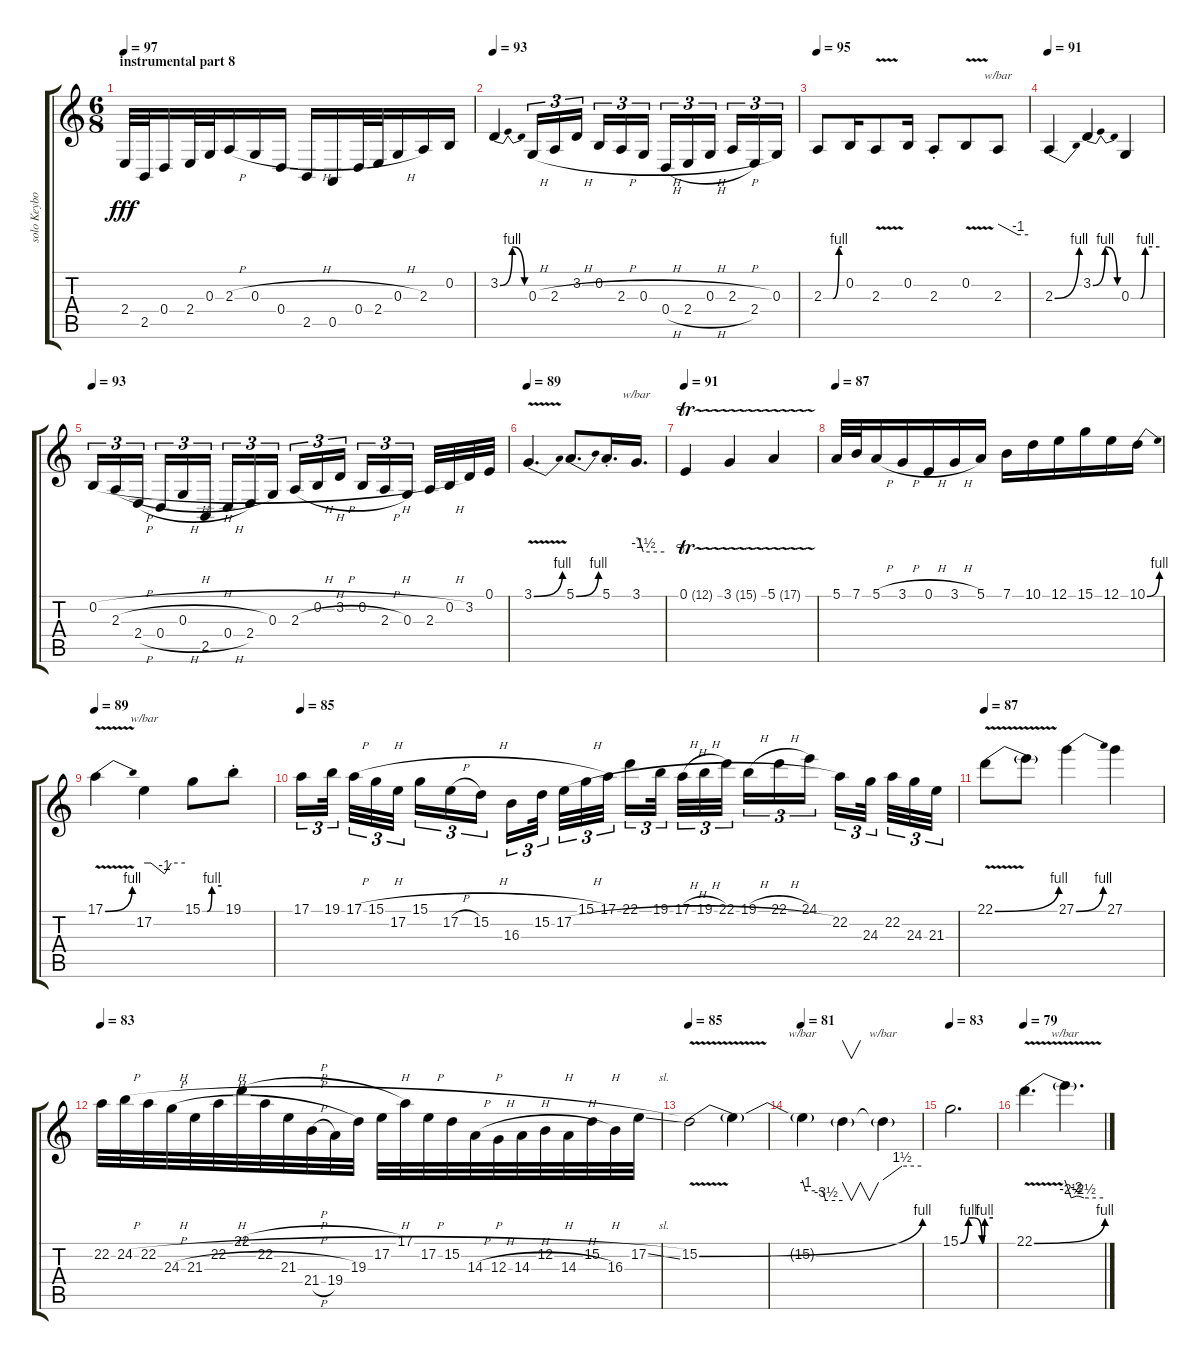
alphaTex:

\track ("solo Keyboard and Guitar" "solo Keybo") {instrument lead8bassandlead}
\staff {score tabs}
\tuning (E4 B3 G3 D3 A2 E2) {hide}
\ts (6 8)
\section ("" "instrumental part 8")
\tempo 95
\tempo 97
\clef g2
\ks c
2.4.32{dy fff} 2.5.32 0.4.16 2.4.32 0.3.32 2.3{h}.16 0.3{h}.16 0.4.16 2.5.16 0.5.16 0.4.32 2.4.32 0.3{h}.16 2.3.16 0.2.16 |
\tempo 93
3.2{be (bendrelease 0 0 30 4 40 4 60 0)}.4 0.3{h}.16{tu (3 2)} 2.3{h}.16{tu (3 2)} 3.2.16{tu (3 2)} 0.2.16{tu (3 2)} 2.3{h}.16{tu (3 2)} 0.3{h}.16{tu (3 2) beam splitsecondary} 0.4{h}.16{tu (3 2)} 2.4{h}.16{tu (3 2)} 0.3{h}.16{tu (3 2) beam splitsecondary} 2.3{h}.16{tu (3 2)} 2.4.16{tu (3 2)} 0.3.16{tu (3 2)} |
\tempo 95
2.3{be (custom 0 0 30 0 50 4 60 4)}.8 0.2.16 2.3{v}.8 0.2.16 2.3{st}.8 0.2{v}.8 2.3.8{tbe (custom default 0 0 40 -4 60 -4)} |
\tempo 91
2.3{be (bend 0 0 60 4)}.4 3.2{be (bendrelease 0 0 10 4 30 4 60 0)}.4 0.3{be (custom 0 0 20 0 30 4 60 4)}.4 |
\tempo 93
0.2{h}.16{tu (3 2)} 2.3{h}.16{tu (3 2)} 2.4{h}.16{tu (3 2) beam splitsecondary} 0.4{h}.16{tu (3 2)} 0.3{h}.16{tu (3 2)} 2.5.16{tu (3 2) beam splitsecondary} 0.4{h}.16{tu (3 2)} 2.4.16{tu (3 2)} 0.3.16{tu (3 2)} 2.3{h}.16{tu (3 2)} 0.2{h}.16{tu (3 2)} 3.2{h}.16{tu (3 2) beam splitsecondary} 0.2{h}.16{tu (3 2)} 2.3{h}.16{tu (3 2)} 0.3.16{tu (3 2) beam splitsecondary} 2.3.32 0.2{h}.32 3.2.32 0.1.32 |
\tempo 89
3.1{be (bend 0 0 60 4) v}.4{d} 5.1{be (bend 0 0 60 4)}.8{d} 5.1{st}.16{d} 3.1.16{d tbe (custom default 0 0 5 0 15 -6 60 -6)} |
\tempo 91
0.1{tr (12 16)}.4 3.1{tr (15 16)}.4 5.1{tr (17 16)}.4 |
\tempo 87
5.1.32 7.1.32 5.1{h}.16 3.1{h}.16 0.1{h}.16 3.1{h}.16 5.1.16 7.1.16 10.1.16 12.1.16 15.1.16 12.1.16 10.1{be (bend 0 0 60 4)}.16 |
\tempo 89
17.1{be (bend 0 0 60 4) v}.4 17.2.4{tbe (custom default 0 0 10 0 30 -4 40 0 60 0)} 15.1{be (custom 0 0 15 0 30 4 60 4)}.8 19.1{st}.8 |
\tempo 85
17.1.16{tu (3 2)} 19.1.32{tu (3 2) beam splitsecondary} 17.1{h}.32{tu (3 2)} 15.1{h}.32{tu (3 2)} 17.2.32{tu (3 2) beam splitsecondary} 15.1{h}.16{tu (3 2)} 17.2{h}.16{tu (3 2)} 15.2.16{tu (3 2) beam splitsecondary} 16.3.16{tu (3 2)} 15.2.32{tu (3 2) beam splitsecondary} 17.2{h}.32{tu (3 2)} 15.1{h}.32{tu (3 2)} 17.1.32{tu (3 2)} 22.1.16{tu (3 2)} 19.1.32{tu (3 2) beam splitsecondary} 17.1{h}.32{tu (3 2)} 19.1{h}.32{tu (3 2)} 22.1.32{tu (3 2) beam splitsecondary} 19.1{h}.16{tu (3 2)} 22.1{h}.16{tu (3 2)} 24.1.16{tu (3 2) beam splitsecondary} 22.2.16{tu (3 2)} 24.3.32{tu (3 2) beam splitsecondary} 22.2.32{tu (3 2)} 24.3.32{tu (3 2)} 21.3.32{tu (3 2)} |
\tempo 87
22.1{be (bend 0 0 60 4) v}.8 22.1{t}.8 27.1{be (bend 0 0 60 4)}.4 27.1.4 |
\tempo 83
22.2.32 24.2{h}.32 22.2{h}.32 24.3{h}.32 21.3{h}.32 22.2{h}.32 22.1{h}.32 22.2{h}.32 21.3{h}.32 21.4{h}.32 19.4.32 19.3.32 17.2{h}.32 17.1.32 17.2{h}.32 15.2{h}.32 14.3{h}.32 12.3{h}.32 14.3{h}.32 12.2{h}.32 14.3{h}.32 15.2{h}.32 16.3.32 17.2{sl}.32 |
\tempo 85
15.2{be (bend 0 0 60 4) v}.2 15.2{t}.4 |
\tempo 81
15.2{t}.4{tbe (custom default 0 0 5 -4 30 -4 35 -14 60 -14)} 15.2{t}.4{v} 15.2{t}.4{tbe (custom default 0 0 30 6 60 6)} |
\tempo 83
15.1{be (custom 0 0 15 4 25 4 40 0 45 4 60 4)}.2{d} |
\tempo 79
22.1{be (bend 0 0 60 4) v}.4{d} 22.1{t}.4{d tbe (custom default 0 0 10 -10 18 -8 22 -8 30 -10 60 -10)}
